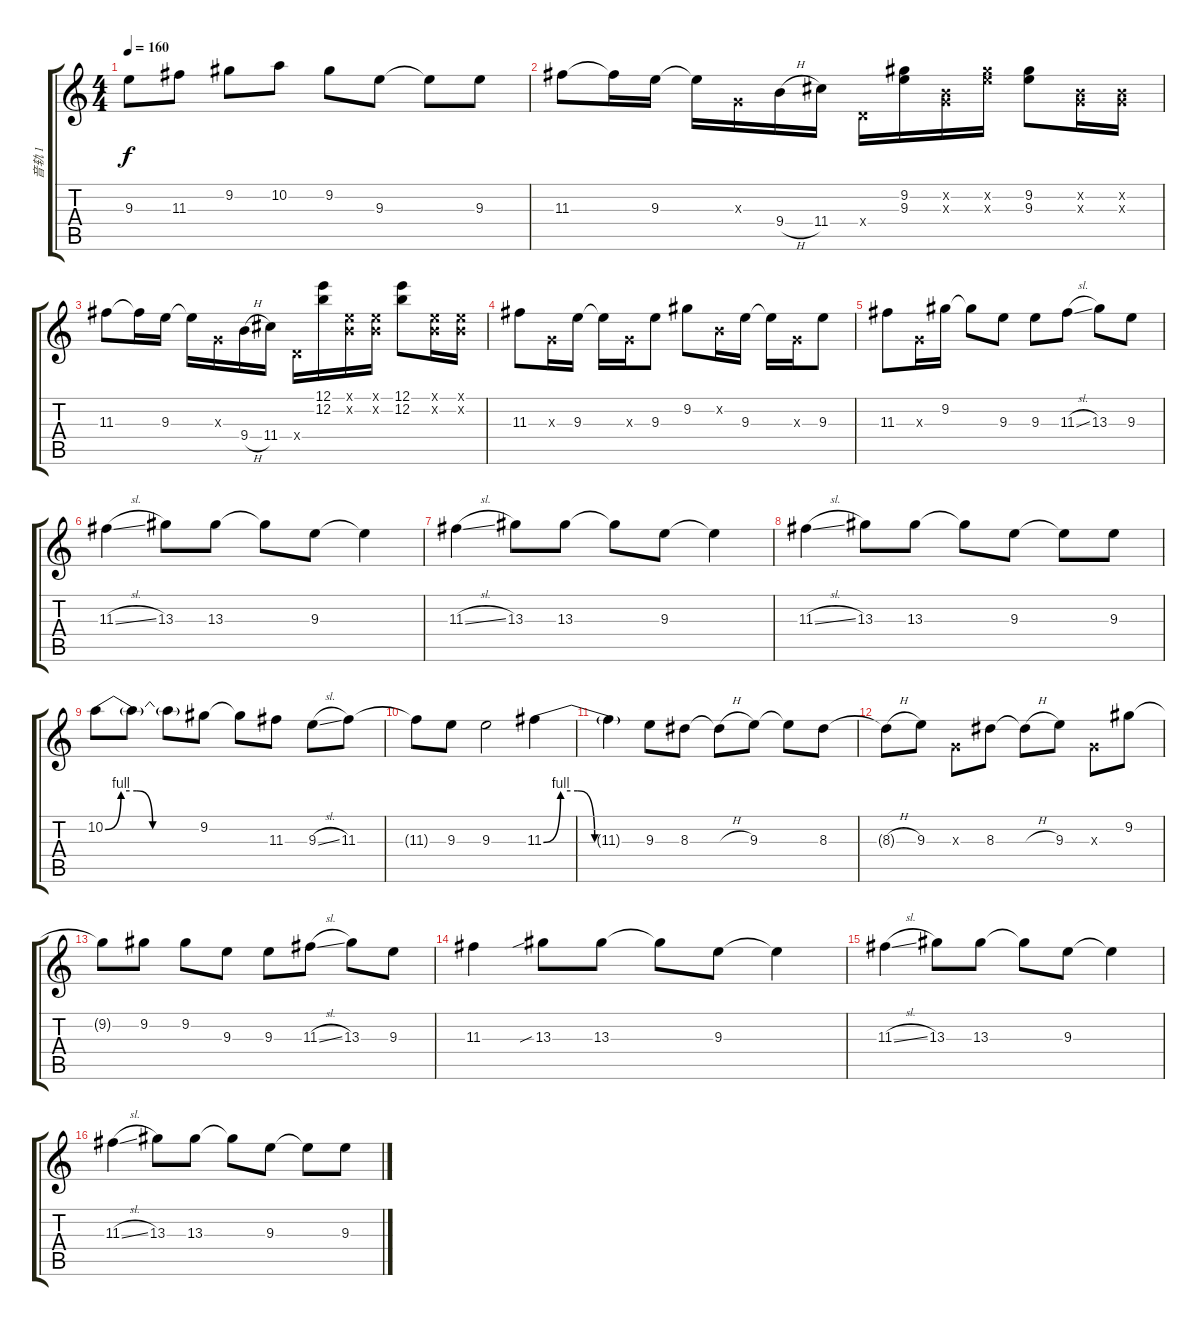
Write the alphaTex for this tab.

\track ("音轨 1" "音轨 1") {instrument overdrivenguitar}
\staff {score tabs}
\tuning (E4 B3 G3 D3 A2 E2) {hide}
\ts (4 4)
\tempo 160
\clef g2
\ks c
9.3.8{dy f} 11.3.8 9.2.8 10.2.8 9.2.8 9.3.8 9.3{t}.8 9.3.8 |
11.3.8 11.3{t}.16 9.3.16 9.3{t}.16 0.3{x}.16 9.4{h}.16 11.4.16 0.4{x}.16 (9.2 9.3).16 (0.2{x} 0.3{x}).16 (9.2{x} 9.3{x}).16 (9.2 9.3).8 (0.2{x} 0.3{x}).16 (0.2{x} 0.3{x}).16 |
11.3.8 11.3{t}.16 9.3.16 9.3{t}.16 0.3{x}.16 9.4{h}.16 11.4.16 0.4{x}.16 (12.1 12.2).16 (0.1{x} 0.2{x}).16 (0.1{x} 0.2{x}).16 (12.1 12.2).8 (0.1{x} 0.2{x}).16 (0.1{x} 0.2{x}).16 |
11.3.8 0.3{x}.16 9.3.16 9.3{t}.16 0.3{x}.16 9.3.8 9.2.8 0.2{x}.16 9.3.16 9.3{t}.16 0.3{x}.16 9.3.8 |
11.3.8 0.3{x}.16 9.2.16 9.2{t}.8 9.3.8 9.3.8 11.3{sl}.8 13.3.8 9.3.8 |
11.3{sl}.4 13.3.8 13.3.8 13.3{t}.8 9.3.8 9.3{t}.4 |
11.3{sl}.4 13.3.8 13.3.8 13.3{t}.8 9.3.8 9.3{t}.4 |
11.3{sl}.4 13.3.8 13.3.8 13.3{t}.8 9.3.8 9.3{t}.8 9.3.8 |
10.2{be (custom 0 0 10 4 20 4 30 0 60 0)}.8 10.2{t}.8 10.2{t}.8 9.2.8 9.2{t}.8 11.3.8 9.3{sl}.8 11.3.8 |
11.3{t}.8 9.3.8 9.3.2 11.3{be (custom 0 0 10 4 20 4 30 0 60 0)}.4 |
11.3{t}.4 9.3.8 8.3.8 8.3{h t}.8 9.3.8 9.3{t}.8 8.3.8 |
8.3{h t}.8 9.3.8 0.3{x}.8 8.3.8 8.3{h t}.8 9.3.8 0.3{x}.8 9.2.8 |
9.2{t}.8 9.2.8 9.2.8 9.3.8 9.3.8 11.3{sl}.8 13.3.8 9.3.8 |
11.3.4 13.3{sib}.8 13.3.8 13.3{t}.8 9.3.8 9.3{t}.4 |
11.3{sl}.4 13.3.8 13.3.8 13.3{t}.8 9.3.8 9.3{t}.4 |
11.3{sl}.4 13.3.8 13.3.8 13.3{t}.8 9.3.8 9.3{t}.8 9.3.8
